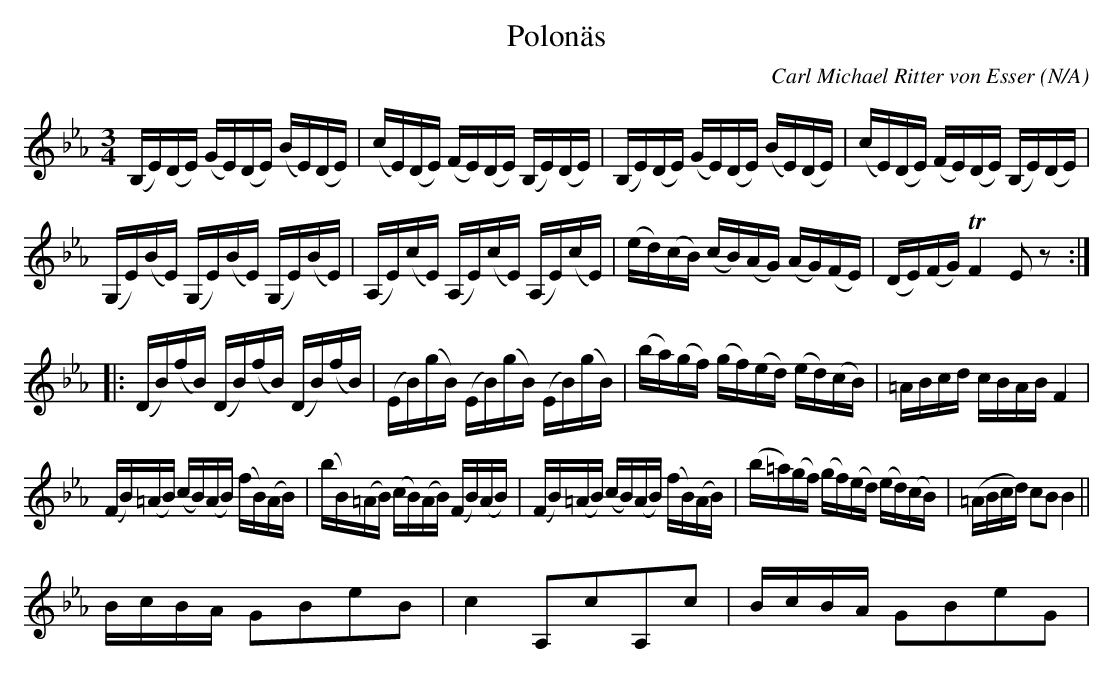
X:1
T:Polonäs
C:Carl Michael Ritter von Esser
O:N/A
M:3/4
L:1/16
K:Eb
 (B,E)(DE) (GE)(DE) (BE)(DE) |(cE)(DE) (FE)(DE) (B,E)(DE) | (B,E)(DE) (GE)(DE) (BE)(DE) |(cE)(DE) (FE)(DE) (B,E)(DE)|
(G,E)(BE) (G,E)(BE) (G,E)(BE)| (A,E)(cE) (A,E)(cE) (A,E)(cE)| (ed)(cB) (cB)(AG) (AG)(FE)| (DE)(FG)TF4 E2z2  :|
|:(DB)(fB) (DB)(fB) (DB)(fB)| (EB)(gB) (EB)(gB) (EB)(gB)|(ba)(gf) (gf)(ed) (ed)(cB)| =ABcd cBAB F4|
(FB)(=AB) (cB)(AB) (fB)(AB)| (bB)(=AB) (cB)(AB) (FB)(AB)| (FB)(=AB) (cB)(AB) (fB)(AB)| (b=a)(gf) (gf)(ed) (ed)(cB)| (=ABcd) c2B2B4||
BcBA G2B2e2B2| c4 A,2c2A,2c2| BcBA G2B2e2G2|
